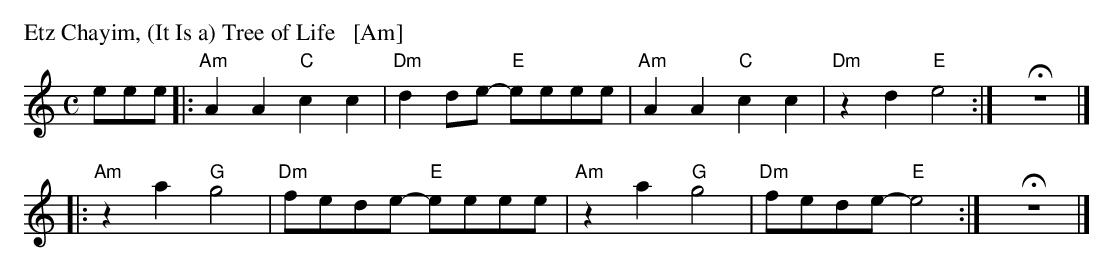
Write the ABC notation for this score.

X:1
M: C
L: 1/8
P: Etz Chayim, (It Is a) Tree of Life   [Am]
K: Am
eee |:\
"Am"A2A2 "C"c2c2 | "Dm"d2de- "E"eeee |\
"Am"A2A2 "C"c2c2 | "Dm"z2d2 "E"e4 :| Hz8 |]
|:\
"Am"z2a2 "G"g4   | "Dm"fede- "E"eeee |\
"Am"z2a2 "G"g4   | "Dm"fede- "E"e4 :| Hz8 |]
